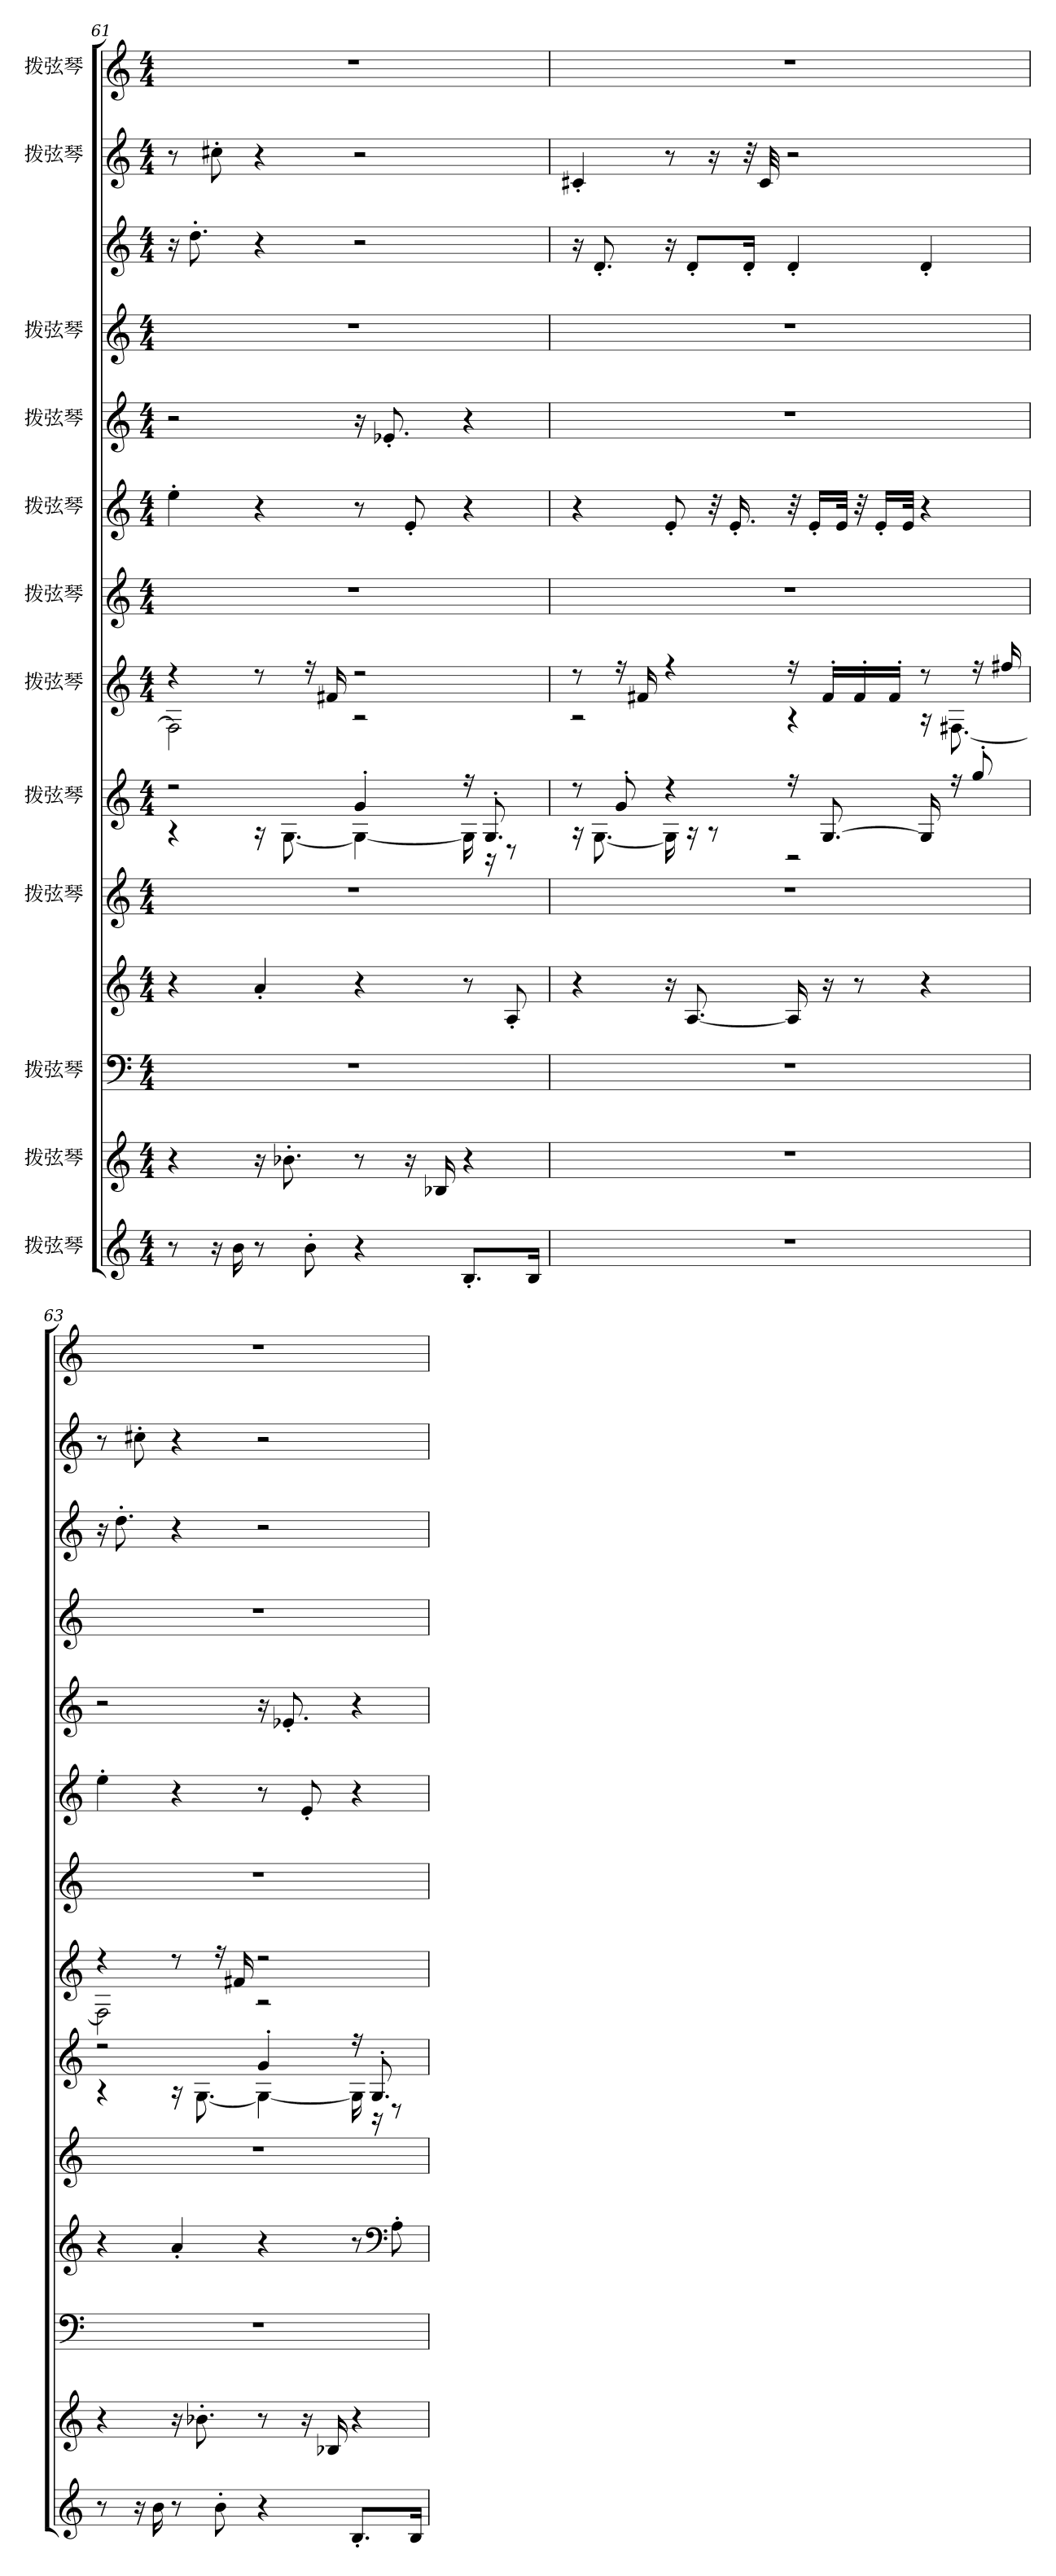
**kern	**kern	**kern	**kern	**kern	**kern	**kern	**kern	**kern	**kern	**kern	**kern	**kern	**kern
*part12	*part11	*part10	*part10	*part9	*part8	*part7	*part6	*part5	*part4	*part3	*part3	*part2	*part1
*staff14	*staff13	*staff12	*staff11	*staff10	*staff9	*staff8	*staff7	*staff6	*staff5	*staff4	*staff3	*staff2	*staff1
*I"拨弦琴	*I"拨弦琴	*I"拨弦琴	*	*I"拨弦琴	*I"拨弦琴	*I"拨弦琴	*I"拨弦琴	*I"拨弦琴	*I"拨弦琴	*I"拨弦琴	*	*I"拨弦琴	*I"拨弦琴
*clefG2	*clefG2	*clefF4	*clefG2	*clefG2	*clefG2	*clefG2	*clefG2	*clefG2	*clefG2	*clefG2	*clefG2	*clefG2	*clefG2
*k[]	*k[]	*k[]	*k[]	*k[]	*k[]	*k[]	*k[]	*k[]	*k[]	*k[]	*k[]	*k[]	*k[]
*M4/4	*M4/4	*M4/4	*M4/4	*M4/4	*M4/4	*M4/4	*M4/4	*M4/4	*M4/4	*M4/4	*M4/4	*M4/4	*M4/4
=61	=61	=61	=61	=61	=61	=61	=61	=61	=61	=61	=61	=61	=61
*	*	*	*	*	*^	*^	*	*	*	*	*	*	*
8r	4r	1r	4r	1r	2r	4r	4r	2F#\]	1r	4ee'\	2r	1r	16r	8r	1r
.	.	.	.	.	.	.	.	.	.	.	.	.	8.dd'\	.	.
16r	.	.	.	.	.	.	.	.	.	.	.	.	.	8cc#X'\	.
16b\	.	.	.	.	.	.	.	.	.	.	.	.	.	.	.
8r	16r	.	4a'/	.	.	16r	8r	.	.	4r	.	.	4r	4r	.
.	8.b-X'\	.	.	.	.	[8.G\	.	.	.	.	.	.	.	.	.
8b'\	.	.	.	.	.	.	16r	.	.	.	.	.	.	.	.
.	.	.	.	.	.	.	16f#X/	.	.	.	.	.	.	.	.
4r	8r	.	4r	.	4g'/	4G\_	2r	2r	.	8r	16r	.	2r	2r	.
.	.	.	.	.	.	.	.	.	.	.	8.e-X'/	.	.	.	.
.	16r	.	.	.	.	.	.	.	.	8e'/	.	.	.	.	.
.	16B-X/	.	.	.	.	.	.	.	.	.	.	.	.	.	.
8.B'/L	4r	.	8r	.	16r	16G\]	.	.	.	4r	4r	.	.	.	.
.	.	.	.	.	8.G'/	16r	.	.	.	.	.	.	.	.	.
.	.	.	8A'/	.	.	8r	.	.	.	.	.	.	.	.	.
16B/Jk	.	.	.	.	.	.	.	.	.	.	.	.	.	.	.
!!LO:PB:g=z
=62	=62	=62	=62	=62	=62	=62	=62	=62	=62	=62	=62	=62	=62	=62	=62
1r	1r	1r	4r	1r	8r	16r	8r	2r	1r	4r	1r	1r	16r	4c#X'/	1r
.	.	.	.	.	.	[8.G\	.	.	.	.	.	.	8.d'/	.	.
.	.	.	.	.	8g'/	.	16r	.	.	.	.	.	.	.	.
.	.	.	.	.	.	.	16f#X/	.	.	.	.	.	.	.	.
.	.	.	16r	.	4r	16G\]	4r	.	.	8e'/	.	.	16r	8r	.
.	.	.	[8.A/	.	.	16r	.	.	.	.	.	.	8d'/L	.	.
.	.	.	.	.	.	8r	.	.	.	32r	.	.	.	16r	.
.	.	.	.	.	.	.	.	.	.	16.e'/	.	.	.	.	.
.	.	.	.	.	.	.	.	.	.	.	.	.	16d'/Jk	32r	.
.	.	.	.	.	.	.	.	.	.	.	.	.	.	32c#/	.
.	.	.	16A/]	.	16r	2r	16r	4r	.	32r	.	.	4d'/	2r	.
.	.	.	.	.	.	.	.	.	.	16e'/LL	.	.	.	.	.
.	.	.	16r	.	[8.G/	.	16f#'/LL	.	.	.	.	.	.	.	.
.	.	.	.	.	.	.	.	.	.	32e/JJk	.	.	.	.	.
.	.	.	8r	.	.	.	16f#'/	.	.	32r	.	.	.	.	.
.	.	.	.	.	.	.	.	.	.	16e'/LL	.	.	.	.	.
.	.	.	.	.	.	.	16f#'/JJ	.	.	.	.	.	.	.	.
.	.	.	.	.	.	.	.	.	.	32e/JJk	.	.	.	.	.
.	.	.	4r	.	16G/]	.	8r	16r	.	4r	.	.	4d'/	.	.
.	.	.	.	.	16r	.	.	[8.F#X\	.	.	.	.	.	.	.
.	.	.	.	.	8gg'/	.	16r	.	.	.	.	.	.	.	.
.	.	.	.	.	.	.	16ff#X/	.	.	.	.	.	.	.	.
=63	=63	=63	=63	=63	=63	=63	=63	=63	=63	=63	=63	=63	=63	=63	=63
8r	4r	1r	4r	1r	2r	4r	4r	2F#\]	1r	4ee'\	2r	1r	16r	8r	1r
.	.	.	.	.	.	.	.	.	.	.	.	.	8.dd'\	.	.
16r	.	.	.	.	.	.	.	.	.	.	.	.	.	8cc#X'\	.
16b\	.	.	.	.	.	.	.	.	.	.	.	.	.	.	.
8r	16r	.	4a'/	.	.	16r	8r	.	.	4r	.	.	4r	4r	.
.	8.b-X'\	.	.	.	.	[8.G\	.	.	.	.	.	.	.	.	.
8b'\	.	.	.	.	.	.	16r	.	.	.	.	.	.	.	.
.	.	.	.	.	.	.	16f#X/	.	.	.	.	.	.	.	.
4r	8r	.	4r	.	4g'/	4G\_	2r	2r	.	8r	16r	.	2r	2r	.
.	.	.	.	.	.	.	.	.	.	.	8.e-X'/	.	.	.	.
.	16r	.	.	.	.	.	.	.	.	8e'/	.	.	.	.	.
.	16B-X/	.	.	.	.	.	.	.	.	.	.	.	.	.	.
8.B'/L	4r	.	8r	.	16r	16G\]	.	.	.	4r	4r	.	.	.	.
.	.	.	.	.	8.G'/	16r	.	.	.	.	.	.	.	.	.
*	*	*	*clefF4	*	*	*	*	*	*	*	*	*	*	*	*
.	.	.	8A'\	.	.	8r	.	.	.	.	.	.	.	.	.
16B/Jk	.	.	.	.	.	.	.	.	.	.	.	.	.	.	.
*	*	*	*	*	*v	*v	*	*	*	*	*	*	*	*	*
*	*	*	*	*	*	*v	*v	*	*	*	*	*	*	*
=	=	=	=	=	=	=	=	=	=	=	=	=	=
*-	*-	*-	*-	*-	*-	*-	*-	*-	*-	*-	*-	*-	*-
